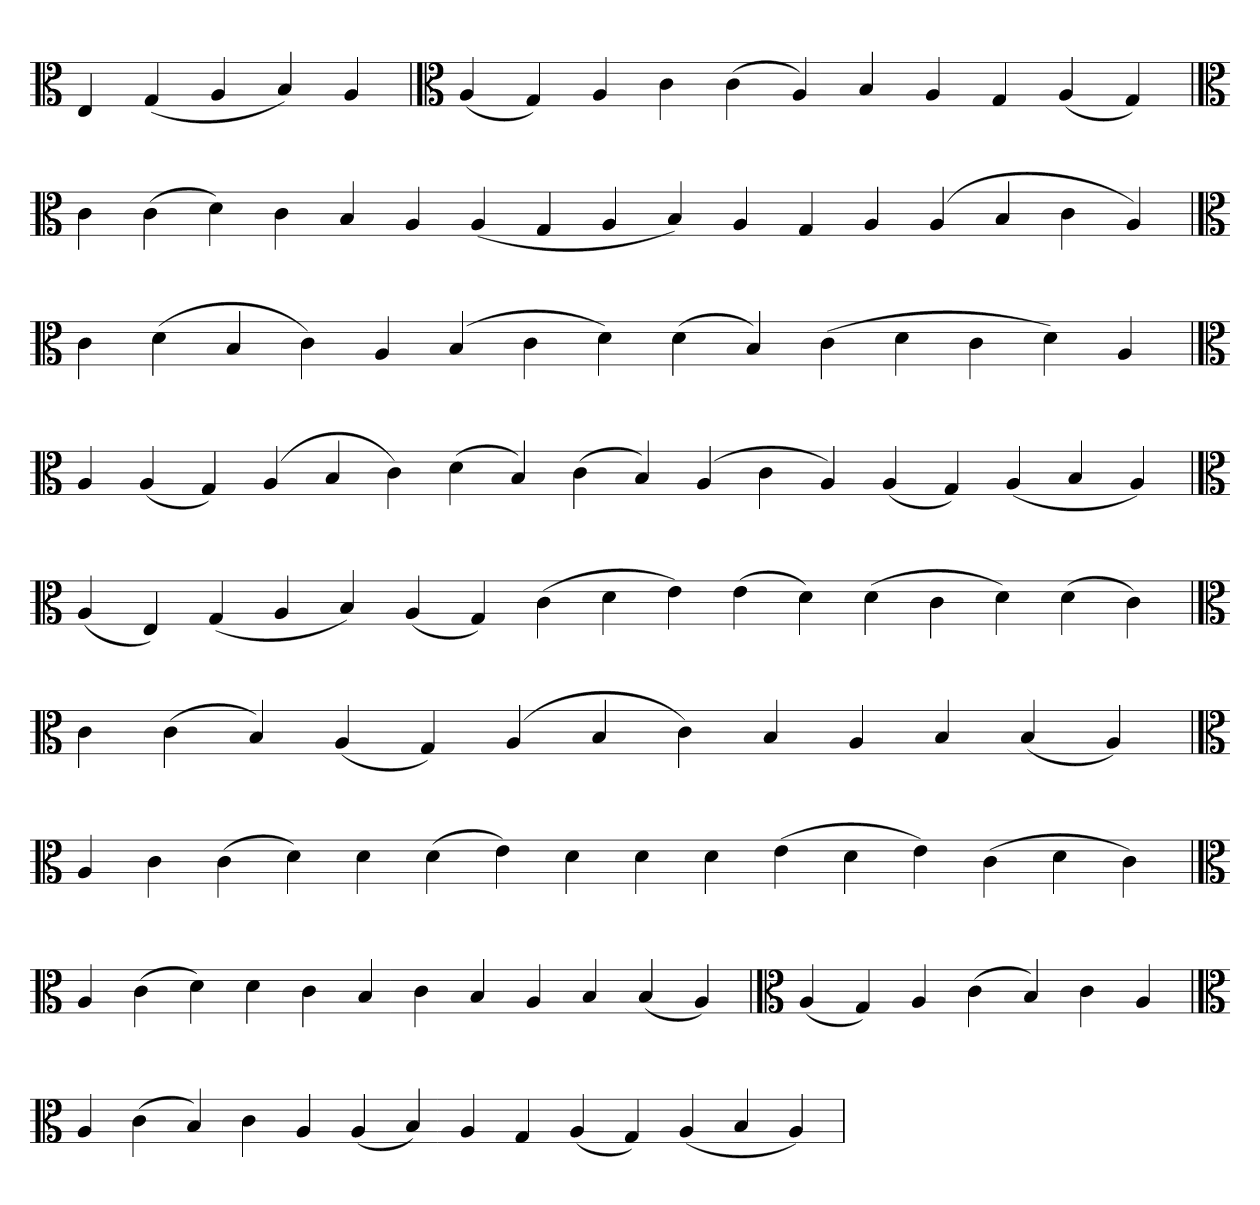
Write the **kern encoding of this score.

**kern
*part1
*staff1
*clefC3
=
4E
(4G
4A
4B)
4A
=`
*clefC3
(4A
4G)
4A
4c
(4c
4A)
4B
4A
4G
(4A
4G)
='
*clefC3
4c
(4c
4d)
4c
4B
4A
(4A
4G
4A
4B)
4A
4G
4A
(4A
4B
4c
4A)
=
*clefC3
4c
(4d
4B
4c)
4A
(4B
4c
4d)
(4d
4B)
(4c
4d
4c
4d)
4A
='
*clefC3
4A
(4A
4G)
(4A
4B
4c)
(4d
4B)
(4c
4B)
(4A
4c
4A)
(4A
4G)
(4A
4B
4A)
=
*clefC3
(4A
4E)
(4G
4A
4B)
(4A
4G)
(4c
4d
4e)
(4e
4d)
(4d
4c
4d)
(4d
4c)
='
*clefC3
4c
(4c
4B)
(4A
4G)
(4A
4B
4c)
4B
4A
4B
(4B
4A)
=
*clefC3
4A
4c
(4c
4d)
4d
(4d
4e)
4d
4d
4d
(4e
4d
4e)
(4c
4d
4c)
=`
*clefC3
4A
(4c
4d)
4d
4c
4B
4c
4B
4A
4B
(4B
4A)
='
*clefC3
(4A
4G)
4A
(4c
4B)
4c
4A
=`
*clefC3
4A
(4c
4B)
4c
4A
(4A
4B)
4A
4G
(4A
4G)
(4A
4B
4A)
=
*-
